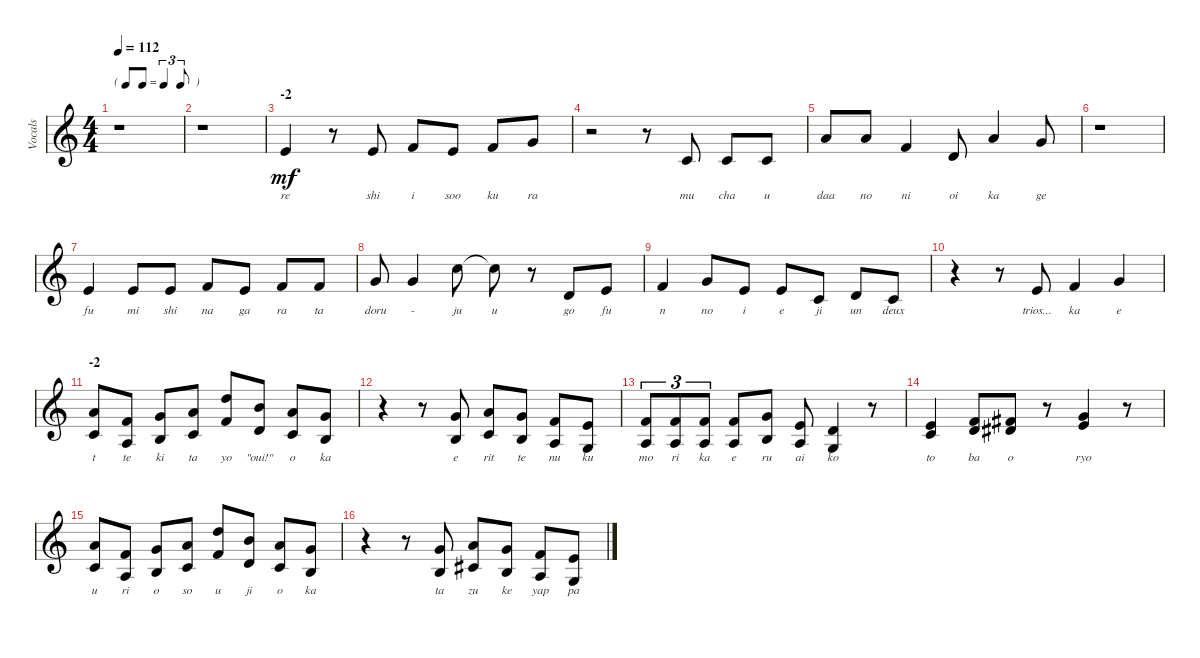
\track ("Vocals" "Vocals") {instrument pad4choir}
\staff {score}
\tuning (E4 B3 G3 D3 A2 E2 B1) {hide}
\ts (4 4)
\tf triplet8th
\tempo 112
\clef g2
\ks c
r.1{dy mf} |
r.1 |
\section ("" "-2")
0.1.4{lyrics (0 "re") lyrics (1 "") lyrics (2 "") lyrics (3 "") lyrics (4 "")} r.8 0.1.8{lyrics (0 "shi") lyrics (1 "") lyrics (2 "") lyrics (3 "") lyrics (4 "")} 1.1.8{lyrics (0 "i") lyrics (1 "") lyrics (2 "") lyrics (3 "") lyrics (4 "")} 0.1.8{lyrics (0 "soo") lyrics (1 "") lyrics (2 "") lyrics (3 "") lyrics (4 "")} 1.1.8{lyrics (0 "ku") lyrics (1 "") lyrics (2 "") lyrics (3 "") lyrics (4 "")} 3.1.8{lyrics (0 "ra") lyrics (1 "") lyrics (2 "") lyrics (3 "") lyrics (4 "")} |
r.2 r.8 1.2.8{lyrics (0 "mu") lyrics (1 "") lyrics (2 "") lyrics (3 "") lyrics (4 "")} 1.2.8{lyrics (0 "cha") lyrics (1 "") lyrics (2 "") lyrics (3 "") lyrics (4 "")} 1.2.8{lyrics (0 "u") lyrics (1 "") lyrics (2 "") lyrics (3 "") lyrics (4 "")} |
5.1.8{lyrics (0 "daa") lyrics (1 "") lyrics (2 "") lyrics (3 "") lyrics (4 "")} 5.1.8{lyrics (0 "no") lyrics (1 "") lyrics (2 "") lyrics (3 "") lyrics (4 "")} 1.1.4{lyrics (0 "ni") lyrics (1 "") lyrics (2 "") lyrics (3 "") lyrics (4 "")} 3.2.8{lyrics (0 "oi") lyrics (1 "") lyrics (2 "") lyrics (3 "") lyrics (4 "")} 5.1.4{lyrics (0 "ka") lyrics (1 "") lyrics (2 "") lyrics (3 "") lyrics (4 "")} 3.1.8{lyrics (0 "ge") lyrics (1 "") lyrics (2 "") lyrics (3 "") lyrics (4 "")} |
r.1 |
0.1.4{lyrics (0 "fu") lyrics (1 "") lyrics (2 "") lyrics (3 "") lyrics (4 "")} 0.1.8{lyrics (0 "mi") lyrics (1 "") lyrics (2 "") lyrics (3 "") lyrics (4 "")} 0.1.8{lyrics (0 "shi") lyrics (1 "") lyrics (2 "") lyrics (3 "") lyrics (4 "")} 1.1.8{lyrics (0 "na") lyrics (1 "") lyrics (2 "") lyrics (3 "") lyrics (4 "")} 0.1.8{lyrics (0 "ga") lyrics (1 "") lyrics (2 "") lyrics (3 "") lyrics (4 "")} 1.1.8{lyrics (0 "ra") lyrics (1 "") lyrics (2 "") lyrics (3 "") lyrics (4 "")} 1.1.8{lyrics (0 "ta") lyrics (1 "") lyrics (2 "") lyrics (3 "") lyrics (4 "")} |
3.1.8{lyrics (0 "doru") lyrics (1 "") lyrics (2 "") lyrics (3 "") lyrics (4 "")} 3.1.4{lyrics (0 "-") lyrics (1 "") lyrics (2 "") lyrics (3 "") lyrics (4 "")} 8.1.8{lyrics (0 "ju") lyrics (1 "") lyrics (2 "") lyrics (3 "") lyrics (4 "")} 8.1{t}.8{lyrics (0 "u") lyrics (1 "") lyrics (2 "") lyrics (3 "") lyrics (4 "")} r.8 3.2.8{lyrics (0 "go") lyrics (1 "") lyrics (2 "") lyrics (3 "") lyrics (4 "")} 0.1.8{lyrics (0 "fu") lyrics (1 "") lyrics (2 "") lyrics (3 "") lyrics (4 "")} |
1.1.4{lyrics (0 "n") lyrics (1 "") lyrics (2 "") lyrics (3 "") lyrics (4 "")} 3.1.8{lyrics (0 "no") lyrics (1 "") lyrics (2 "") lyrics (3 "") lyrics (4 "")} 0.1.8{lyrics (0 "i") lyrics (1 "") lyrics (2 "") lyrics (3 "") lyrics (4 "")} 0.1.8{lyrics (0 "e") lyrics (1 "") lyrics (2 "") lyrics (3 "") lyrics (4 "")} 1.2.8{lyrics (0 "ji") lyrics (1 "") lyrics (2 "") lyrics (3 "") lyrics (4 "")} 3.2.8{lyrics (0 "un") lyrics (1 "") lyrics (2 "") lyrics (3 "") lyrics (4 "")} 1.2.8{lyrics (0 "deux") lyrics (1 "") lyrics (2 "") lyrics (3 "") lyrics (4 "")} |
r.4 r.8 0.1.8{lyrics (0 "trios...") lyrics (1 "") lyrics (2 "") lyrics (3 "") lyrics (4 "")} 1.1.4{lyrics (0 "ka") lyrics (1 "") lyrics (2 "") lyrics (3 "") lyrics (4 "")} 3.1.4{lyrics (0 "e") lyrics (1 "") lyrics (2 "") lyrics (3 "") lyrics (4 "")} |
\section ("" "-2")
(5.1 1.2).8{lyrics (0 "t") lyrics (1 "") lyrics (2 "") lyrics (3 "") lyrics (4 "")} (1.1 2.3).8{lyrics (0 "te") lyrics (1 "") lyrics (2 "") lyrics (3 "") lyrics (4 "")} (3.1 0.2).8{lyrics (0 "ki") lyrics (1 "") lyrics (2 "") lyrics (3 "") lyrics (4 "")} (5.1 1.2).8{lyrics (0 "ta") lyrics (1 "") lyrics (2 "") lyrics (3 "") lyrics (4 "")} (10.1 6.2).8{lyrics (0 "yo") lyrics (1 "") lyrics (2 "") lyrics (3 "") lyrics (4 "")} (7.1 3.2).8{lyrics (0 "\"oui!\"") lyrics (1 "") lyrics (2 "") lyrics (3 "") lyrics (4 "")} (5.1 1.2).8{lyrics (0 "o") lyrics (1 "") lyrics (2 "") lyrics (3 "") lyrics (4 "")} (3.1 0.2).8{lyrics (0 "ka") lyrics (1 "") lyrics (2 "") lyrics (3 "") lyrics (4 "")} |
r.4 r.8 (3.1 0.2).8{lyrics (0 "e") lyrics (1 "") lyrics (2 "") lyrics (3 "") lyrics (4 "")} (5.1 1.2).8{lyrics (0 "rit") lyrics (1 "") lyrics (2 "") lyrics (3 "") lyrics (4 "")} (3.1 0.2).8{lyrics (0 "te") lyrics (1 "") lyrics (2 "") lyrics (3 "") lyrics (4 "")} (1.1 2.3).8{lyrics (0 "nu") lyrics (1 "") lyrics (2 "") lyrics (3 "") lyrics (4 "")} (0.1 0.3).8{lyrics (0 "ku") lyrics (1 "") lyrics (2 "") lyrics (3 "") lyrics (4 "")} |
(1.1 2.3).8{tu (3 2) lyrics (0 "mo") lyrics (1 "") lyrics (2 "") lyrics (3 "") lyrics (4 "")} (1.1 2.3).8{tu (3 2) lyrics (0 "ri") lyrics (1 "") lyrics (2 "") lyrics (3 "") lyrics (4 "")} (1.1 2.3).8{tu (3 2) lyrics (0 "ka") lyrics (1 "") lyrics (2 "") lyrics (3 "") lyrics (4 "")} (1.1 2.3).8{lyrics (0 "e") lyrics (1 "") lyrics (2 "") lyrics (3 "") lyrics (4 "")} (3.1 0.2).8{lyrics (0 "ru") lyrics (1 "") lyrics (2 "") lyrics (3 "") lyrics (4 "")} (0.1 2.3).8{lyrics (0 "ai") lyrics (1 "") lyrics (2 "") lyrics (3 "") lyrics (4 "")} (3.2 0.3).4{lyrics (0 "ko") lyrics (1 "") lyrics (2 "") lyrics (3 "") lyrics (4 "")} r.8 |
(0.1 1.2).4{lyrics (0 "to") lyrics (1 "") lyrics (2 "") lyrics (3 "") lyrics (4 "")} (1.1 3.2).8{lyrics (0 "ba") lyrics (1 "") lyrics (2 "") lyrics (3 "") lyrics (4 "")} (2.1 4.2).8{lyrics (0 "o") lyrics (1 "") lyrics (2 "") lyrics (3 "") lyrics (4 "")} r.8 (3.1 5.2).4{lyrics (0 "ryo") lyrics (1 "") lyrics (2 "") lyrics (3 "") lyrics (4 "")} r.8 |
(5.1 1.2).8{lyrics (0 "u") lyrics (1 "") lyrics (2 "") lyrics (3 "") lyrics (4 "")} (1.1 2.3).8{lyrics (0 "ri") lyrics (1 "") lyrics (2 "") lyrics (3 "") lyrics (4 "")} (3.1 0.2).8{lyrics (0 "o") lyrics (1 "") lyrics (2 "") lyrics (3 "") lyrics (4 "")} (5.1 1.2).8{lyrics (0 "so") lyrics (1 "") lyrics (2 "") lyrics (3 "") lyrics (4 "")} (10.1 6.2).8{lyrics (0 "u") lyrics (1 "") lyrics (2 "") lyrics (3 "") lyrics (4 "")} (7.1 3.2).8{lyrics (0 "ji") lyrics (1 "") lyrics (2 "") lyrics (3 "") lyrics (4 "")} (5.1 1.2).8{lyrics (0 "o") lyrics (1 "") lyrics (2 "") lyrics (3 "") lyrics (4 "")} (3.1 0.2).8{lyrics (0 "ka") lyrics (1 "") lyrics (2 "") lyrics (3 "") lyrics (4 "")} |
r.4 r.8 (3.1 0.2).8{lyrics (0 "ta") lyrics (1 "") lyrics (2 "") lyrics (3 "") lyrics (4 "")} (5.1 2.2).8{lyrics (0 "zu") lyrics (1 "") lyrics (2 "") lyrics (3 "") lyrics (4 "")} (3.1 0.2).8{lyrics (0 "ke") lyrics (1 "") lyrics (2 "") lyrics (3 "") lyrics (4 "")} (1.1 2.3).8{lyrics (0 "yap") lyrics (1 "") lyrics (2 "") lyrics (3 "") lyrics (4 "")} (0.1 0.3).8{lyrics (0 "pa") lyrics (1 "") lyrics (2 "") lyrics (3 "") lyrics (4 "")}
